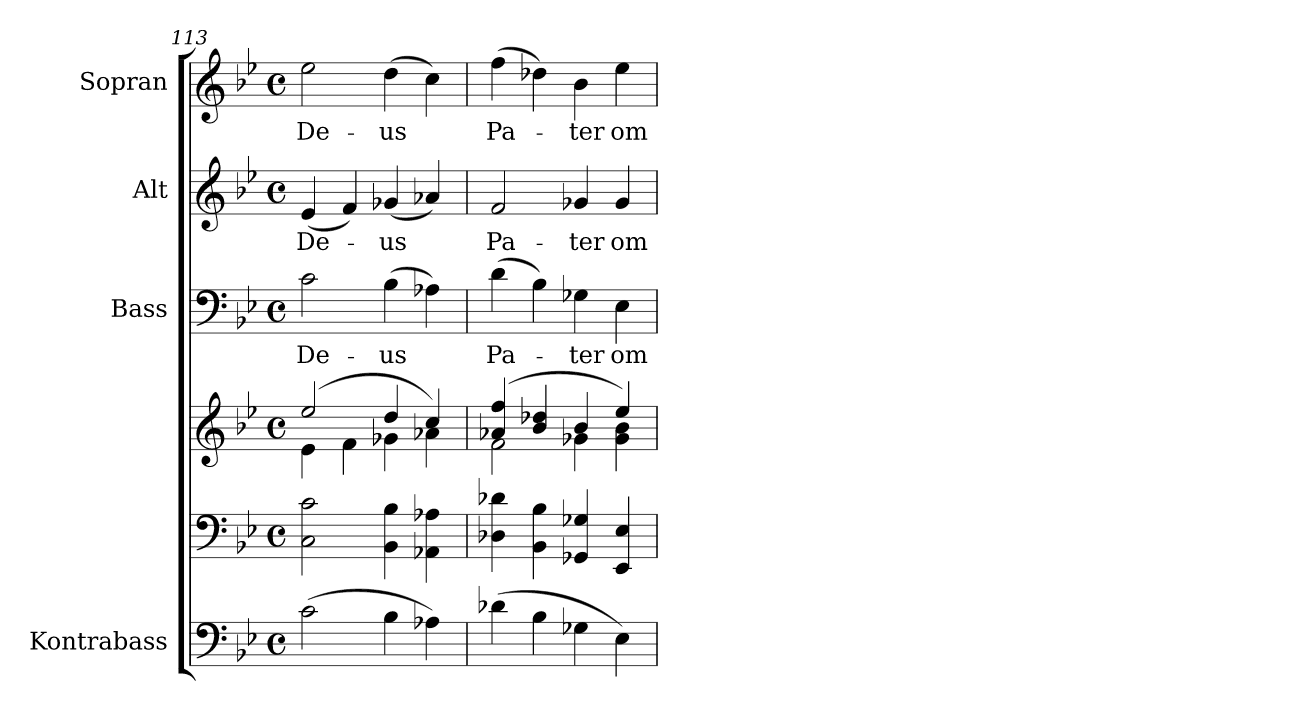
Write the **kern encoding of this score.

**kern	**kern	**kern	**kern	**text	**kern	**text	**kern	**text
*part5	*part4	*part4	*part3	*part3	*part2	*part2	*part1	*part1
*staff6	*staff5	*staff4	*staff3	*staff3	*staff2	*staff2	*staff1	*staff1
*I"Kontrabass	*	*	*I"Bass	*	*I"Alt	*	*I"Sopran	*
*I'Kb.	*	*	*I'B.	*	*I'A.	*	*I'S.	*
*clefF4	*clefF4	*clefG2	*clefF4	*	*clefG2	*	*clefG2	*
*ITrd7c12	*	*	*	*	*	*	*	*
*k[b-e-]	*k[b-e-]	*k[b-e-]	*k[b-e-]	*	*k[b-e-]	*	*k[b-e-]	*
*B-:	*B-:	*B-:	*B-:	*	*B-:	*	*B-:	*
*M4/4	*M4/4	*M4/4	*M4/4	*	*M4/4	*	*M4/4	*
*met(c)	*met(c)	*met(c)	*met(c)	*	*met(c)	*	*met(c)	*
=113	=113	=113	=113	=113	=113	=113	=113	=113
*	*	*^	*	*	*	*	*	*
!	!	!	!	!	!LO:LY:b	!	!LO:LY:b	!	!LO:LY:b
(>2C\	2C\ 2c\	(2ee-/	4e-\	2c\	De-	(<4e-/	De-	2ee-\	De-
.	.	.	4f\	.	.	4f/)	.	.	.
!	!	!	!	!	!LO:LY:b	!	!LO:LY:b	!	!LO:LY:b
4BB-\	4BB-\ 4B-\	4dd/	4g-X\	(>4B-\	-us	(<4g-X/	-us	(>4dd\	-us
4AA-X\)	4AA-X\ 4A-X\	4cc/)	4a-X\	4A-X\)	.	4a-X/)	.	4cc\)	.
!!LO:LB:g=z
=114	=114	=114	=114	=114	=114	=114	=114	=114	=114
!	!	!	!	!	!LO:LY:b	!	!LO:LY:b	!	!LO:LY:b
(>4D-X\	4D-X\ 4d-X\	(4a-X/ 4ff/	2f\	(>4d\	Pa-	2f/	Pa-	(>4ff\	Pa-
4BB-\	4BB-\ 4B-\	4b-/ 4dd-X/	.	4B-\)	.	.	.	4dd-X\)	.
!	!	!	!	!	!LO:LY:b	!	!LO:LY:b	!	!LO:LY:b
4GG-X\	4GG-X/ 4G-X/	4b-/	4g-X\	4G-X\	-ter	4g-X/	-ter	4b-\	-ter
!	!	!	!	!	!LO:LY:b	!	!LO:LY:b	!	!LO:LY:b
4EE-\)	4EE-/ 4E-/	4ee-/)	4g-\ 4b-\	4E-\	om-	4g-/	om-	4ee-\	om-
*	*	*v	*v	*	*	*	*	*	*
=	=	=	=	=	=	=	=	=
*-	*-	*-	*-	*-	*-	*-	*-	*-
